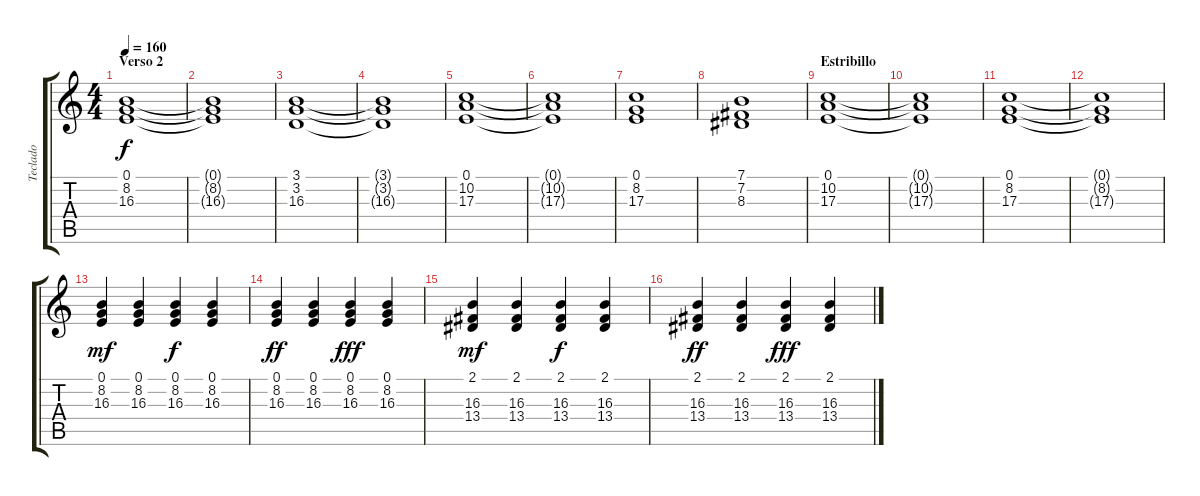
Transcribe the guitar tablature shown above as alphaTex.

\track ("Teclado" "Teclado") {instrument drawbarorgan}
\staff {score tabs}
\tuning (E4 B3 G3 D3 A2 E2) {hide}
\ts (4 4)
\section ("" "Verso 2")
\tempo 160
\clef g2
\ks c
(0.1 8.2 16.3).1{dy f} |
(0.1{t} 8.2{t} 16.3{t}).1 |
(3.1 3.2 16.3).1 |
(3.1{t} 3.2{t} 16.3{t}).1 |
(0.1 10.2 17.3).1 |
(0.1{t} 10.2{t} 17.3{t}).1 |
(0.1 8.2 17.3).1 |
(7.1 7.2 8.3).1 |
\section ("" "Estribillo")
(0.1 10.2 17.3).1 |
(0.1{t} 10.2{t} 17.3{t}).1 |
(0.1 8.2 17.3).1 |
(0.1{t} 8.2{t} 17.3{t}).1 |
(0.1 8.2 16.3).4{dy mf instrument honkytonkpiano} (0.1 8.2 16.3).4 (0.1 8.2 16.3).4{dy f} (0.1 8.2 16.3).4 |
(0.1 8.2 16.3).4{dy ff} (0.1 8.2 16.3).4 (0.1 8.2 16.3).4{dy fff} (0.1 8.2 16.3).4 |
(2.1 16.3 13.4).4{dy mf} (2.1 16.3 13.4).4 (2.1 16.3 13.4).4{dy f} (2.1 16.3 13.4).4 |
(2.1 16.3 13.4).4{dy ff} (2.1 16.3 13.4).4 (2.1 16.3 13.4).4{dy fff} (2.1 16.3 13.4).4
